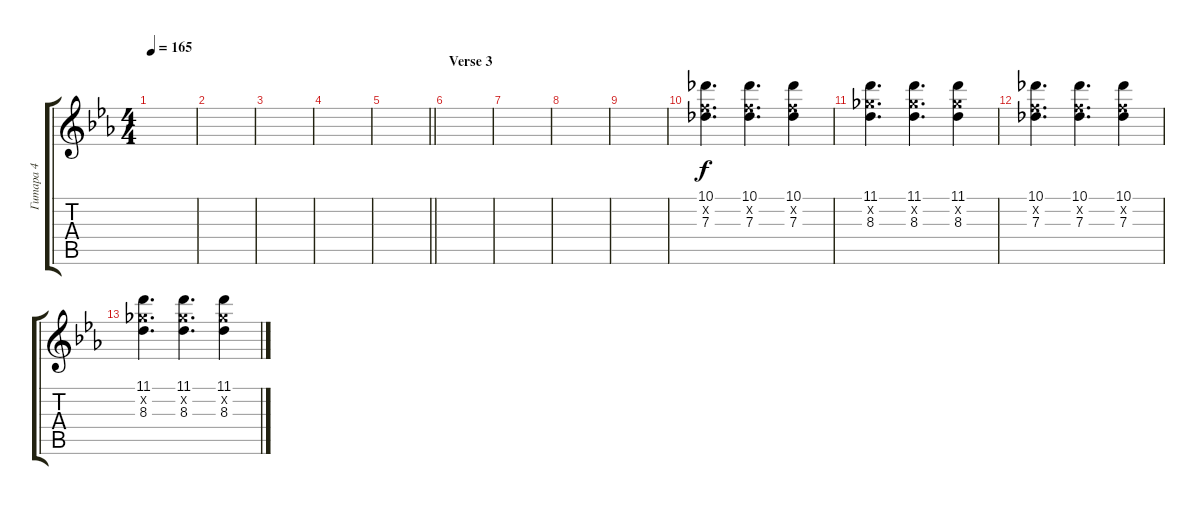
\track ("Гитара 4" "Гитара 4") {instrument distortionguitar}
\staff {score tabs}
\tuning (Eb4 Bb3 Gb3 Db3 Ab2 Db2) {hide}
\ts (4 4)
\tempo 165
\clef g2
\ks cminor
|
|
|
|
\barLineRight lightlight
|
\section ("" "Verse 3")
|
|
|
|
(10.1 7.2{x} 7.3).4{d dy f} (10.1 7.2{x} 7.3).4{d} (10.1 7.2{x} 7.3).4 |
(11.1 8.2{x} 8.3).4{d} (11.1 8.2{x} 8.3).4{d} (11.1 8.2{x} 8.3).4 |
(10.1 7.2{x} 7.3).4{d} (10.1 7.2{x} 7.3).4{d} (10.1 7.2{x} 7.3).4 |
(11.1 8.2{x} 8.3).4{d} (11.1 8.2{x} 8.3).4{d} (11.1 8.2{x} 8.3).4
